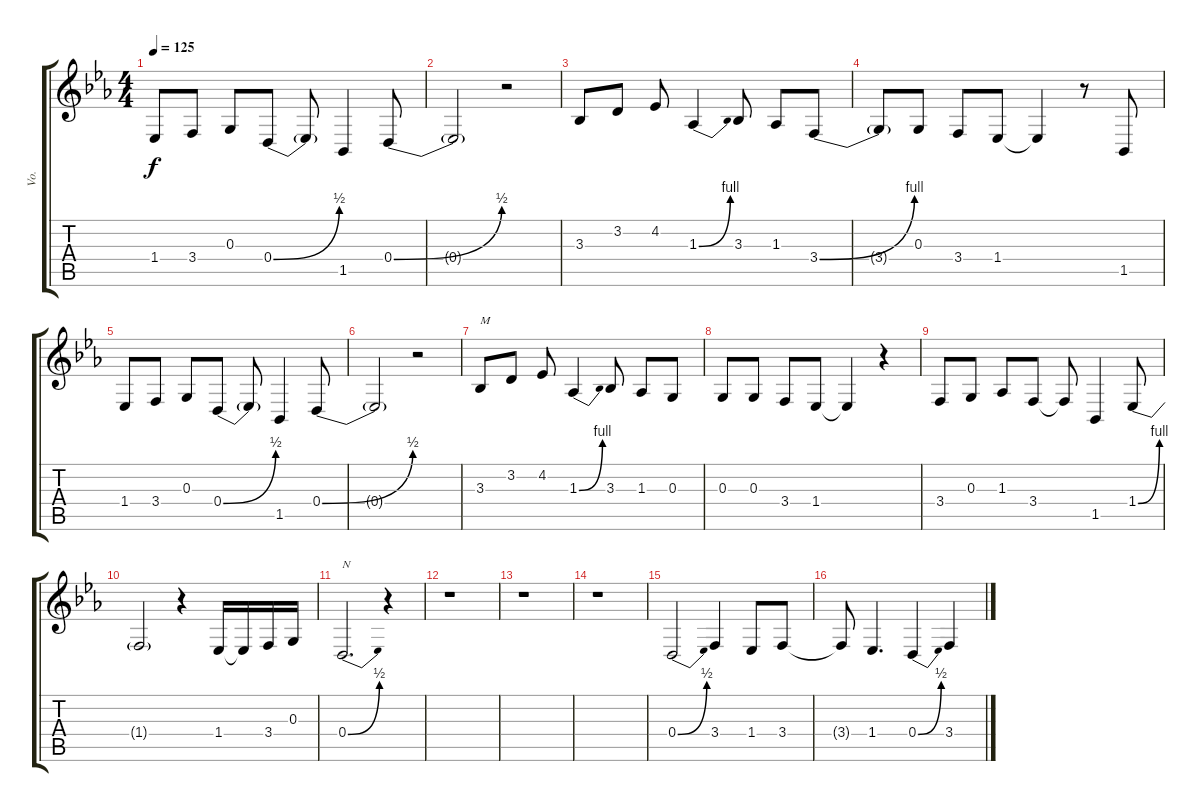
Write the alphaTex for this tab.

\track ("Vo." "Vo.") {instrument choiraahs}
\staff {score tabs}
\tuning (E4 B3 G3 D3 A2 E2) {hide}
\ts (4 4)
\tempo 125
\clef g2
\ks eb
1.4.8{dy f} 3.4.8 0.3.8 0.4{be (bend 0 0 60 2)}.8 0.4{t}.8 1.5.4 0.4{be (bend 0 0 60 2)}.8 |
0.4{t}.2 r.2 |
3.3.8 3.2.8 4.2.8 1.3{be (bend 0 0 60 4)}.4 3.3.8 1.3.8 3.4{be (bend 0 0 60 4)}.8 |
3.4{t}.8 0.3.8 3.4.8 1.4.8 1.4{t}.4 r.8 1.5.8 |
1.4.8 3.4.8 0.3.8 0.4{be (bend 0 0 60 2)}.8 0.4{t}.8 1.5.4 0.4{be (bend 0 0 60 2)}.8 |
0.4{t}.2 r.2 |
3.3.8{txt "M"} 3.2.8 4.2.8 1.3{be (bend 0 0 60 4)}.4 3.3.8 1.3.8 0.3.8 |
0.3.8 0.3.8 3.4.8 1.4.8 1.4{t}.4 r.4 |
3.4.8 0.3.8 1.3.8 3.4.8 3.4{t}.8 1.5.4 1.4{be (bend 0 0 60 4)}.8 |
1.4{t}.2 r.4 1.4.16 1.4{t}.16 3.4.16 0.3.16 |
0.4{be (bend 0 0 60 2)}.2{d txt "N"} r.4 |
r.1 |
r.1 |
r.1 |
0.4{be (bend 0 0 60 2)}.2 3.4.4 1.4.8 3.4.8 |
3.4{t}.8 1.4.4{d} 0.4{be (bend 0 0 60 2)}.4 3.4.4
